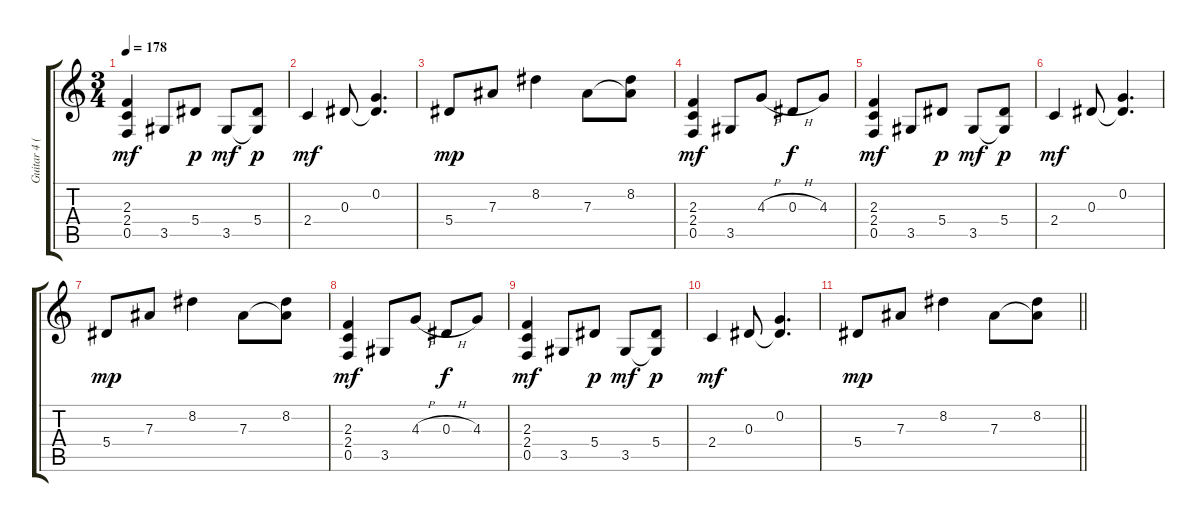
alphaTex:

\track ("Guitar 4 (Rhytm)" "Guitar 4 (") {instrument distortionguitar}
\staff {score tabs}
\tuning (C4 G3 Eb3 Bb2 F2 C2) {hide}
\ts (3 4)
\tempo 178
\clef g2
\ks c
(2.3 2.4 0.5).4{dy mf} 3.5.8 5.4.8{dy p} 3.5.8{dy mf} (5.4 3.5{t}).8{dy p} |
2.4.4{dy mf} 0.3.8 (0.2 0.3{t}).4{d} |
5.4.8{dy mp} 7.3.8 8.2.4 7.3.8 (8.2 7.3{t}).8 |
(2.3 2.4 0.5).4{dy mf} 3.5.8 4.3{h}.8 0.3{h}.8{dy f} 4.3.8 |
(2.3 2.4 0.5).4{dy mf} 3.5.8 5.4.8{dy p} 3.5.8{dy mf} (5.4 3.5{t}).8{dy p} |
2.4.4{dy mf} 0.3.8 (0.2 0.3{t}).4{d} |
5.4.8{dy mp} 7.3.8 8.2.4 7.3.8 (8.2 7.3{t}).8 |
(2.3 2.4 0.5).4{dy mf} 3.5.8 4.3{h}.8 0.3{h}.8{dy f} 4.3.8 |
(2.3 2.4 0.5).4{dy mf} 3.5.8 5.4.8{dy p} 3.5.8{dy mf} (5.4 3.5{t}).8{dy p} |
2.4.4{dy mf} 0.3.8 (0.2 0.3{t}).4{d} |
\barLineRight lightlight
5.4.8{dy mp} 7.3.8 8.2.4 7.3.8 (8.2 7.3{t}).8
